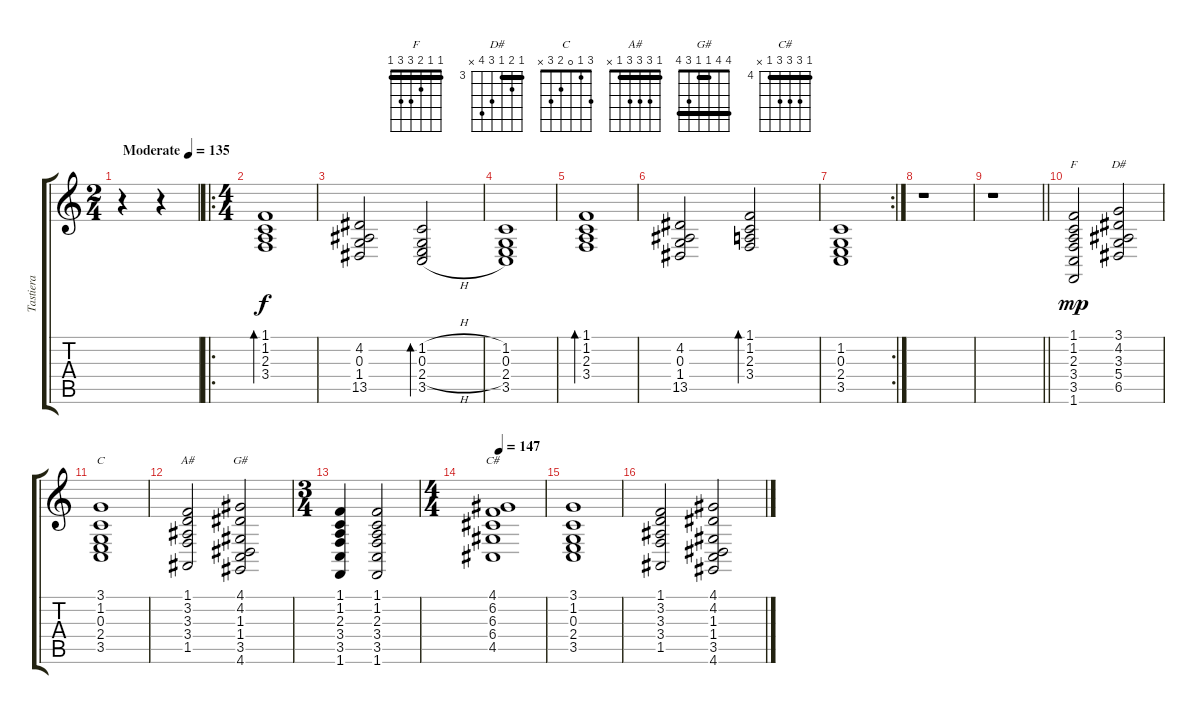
\track ("Tastiera " "Tastiera ") {instrument electricgrandpiano}
\staff {score tabs}
\tuning (E4 B3 G3 D3 A2 E2) {hide}
\chord ("F" 1 1 2 3 3 1) {barre 1}
\chord ("D#" 3 4 3 5 6 x) {firstfret 3 barre 3}
\chord ("C" 3 1 0 2 3 x)
\chord ("A#" 1 3 3 3 1 x) {barre 1}
\chord ("G#" 4 4 1 1 3 4) {barre (1 4)}
\chord ("C#" 4 6 6 6 4 x) {firstfret 4 barre 4}
\ts (2 4)
\tempo (135 "Moderate")
\clef g2
\ks c
r.4{dy f instrument electricgrandpiano} r.4 |
\ro
\ts (4 4)
(1.1 1.2 2.3 3.4).1{bd 120} |
(4.2 0.3 1.4 13.5).2 (1.2{h} 0.3{h} 2.4{h} 3.5{h}).2{bd 240} |
(1.2 0.3 2.4 3.5).1 |
(1.1 1.2 2.3 3.4).1{bd 120} |
(4.2 0.3 1.4 13.5).2 (1.1 1.2 2.3 3.4).2{bd 120} |
\rc 2
(1.2 0.3 2.4 3.5).1 |
r.1 |
\barLineRight lightlight
r.1 |
(1.1 1.2 2.3 3.4 3.5 1.6).2{ch "F" dy mp instrument stringensemble1} (3.1 4.2 3.3 5.4 6.5).2{ch "D#"} |
(3.1 1.2 0.3 2.4 3.5).1{ch "C"} |
(1.1 3.2 3.3 3.4 1.5).2{ch "A#"} (4.1 4.2 1.3 1.4 3.5 4.6).2{ch "G#"} |
\ts (3 4)
(1.1 1.2 2.3 3.4 3.5 1.6).4 (1.1 1.2 2.3 3.4 3.5 1.6).2 |
\ts (4 4)
\tempo 147
(4.1 6.2 6.3 6.4 4.5).1{ch "C#"} |
(3.1 1.2 0.3 2.4 3.5).1 |
(1.1 3.2 3.3 3.4 1.5).2 (4.1 4.2 1.3 1.4 3.5 4.6).2
